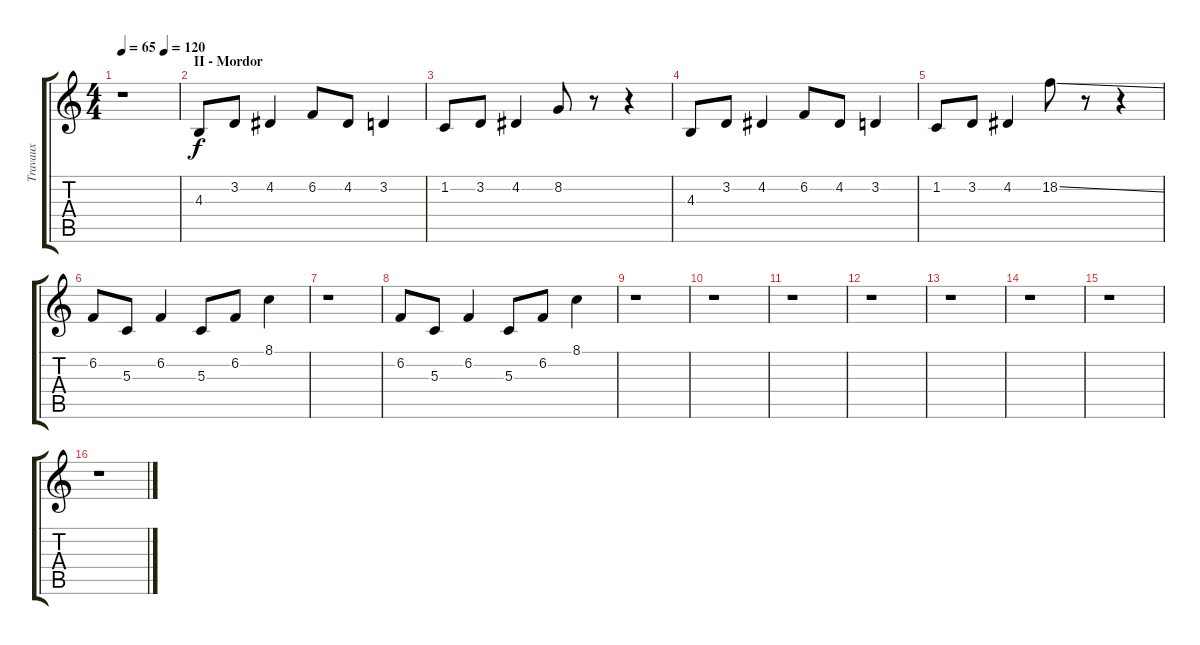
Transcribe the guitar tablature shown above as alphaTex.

\track ("Travaux" "Travaux") {instrument acousticgrandpiano}
\staff {score tabs}
\tuning (E4 B3 G3 D3 A2 E2) {hide}
\ts (4 4)
\tempo 65
\tempo (120 0.75)
\clef g2
\ks c
r.1{dy f} |
\section ("" "II - Mordor")
4.3.8{volume 12 balance 8 instrument stringensemble1} 3.2.8 4.2.4 6.2.8 4.2.8 3.2.4 |
1.2.8 3.2.8 4.2.4 8.2.8 r.8 r.4 |
4.3.8 3.2.8 4.2.4 6.2.8 4.2.8 3.2.4 |
1.2.8 3.2.8 4.2.4 18.2{ss}.8 r.8 r.4 |
6.2.8 5.3.8 6.2.4 5.3.8 6.2.8 8.1.4 |
r.1 |
6.2.8 5.3.8 6.2.4 5.3.8 6.2.8 8.1.4 |
r.1 |
r.1 |
r.1 |
r.1 |
r.1 |
r.1 |
r.1 |
r.1
